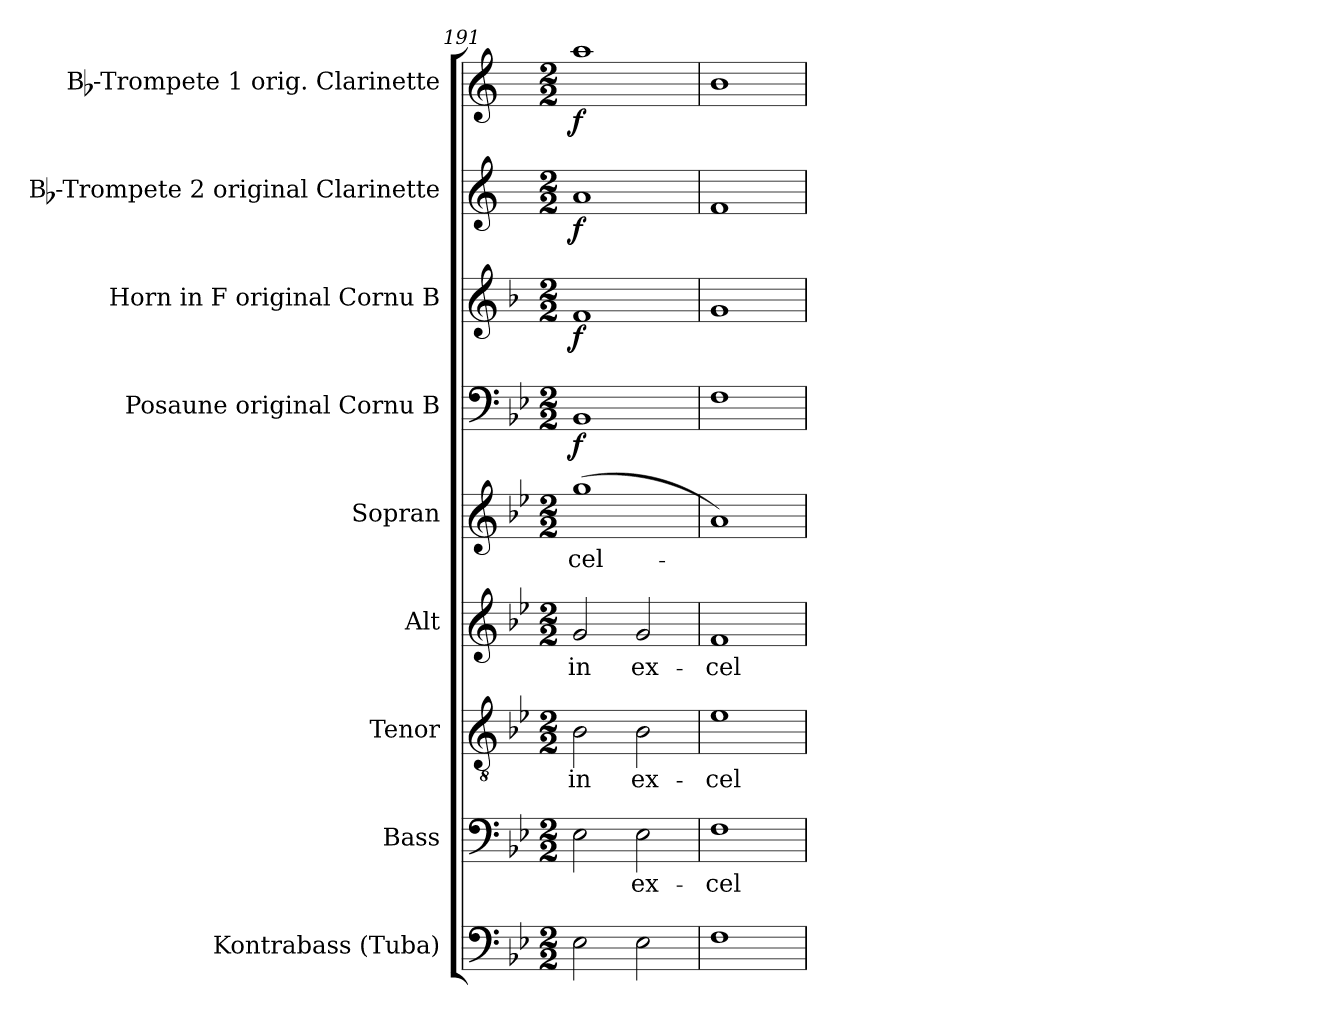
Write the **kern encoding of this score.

**kern	**kern	**text	**kern	**text	**kern	**text	**kern	**text	**kern	**dynam	**kern	**dynam	**kern	**dynam	**kern	**dynam
*part9	*part8	*part8	*part7	*part7	*part6	*part6	*part5	*part5	*part4	*part4	*part3	*part3	*part2	*part2	*part1	*part1
*staff9	*staff8	*staff8	*staff7	*staff7	*staff6	*staff6	*staff5	*staff5	*staff4	*staff4	*staff3	*staff3	*staff2	*staff2	*staff1	*staff1
*I"Kontrabass (Tuba)	*I"Bass	*	*I"Tenor	*	*I"Alt	*	*I"Sopran	*	*I"Posaune original Cornu B	*	*I"Horn in F original Cornu B	*	*I"Bb-Trompete 2 original Clarinette	*	*I"Bb-Trompete 1 orig. Clarinette	*
*I'Kb.	*I'B.	*	*I'T.	*	*I'A.	*	*I'S.	*	*I'Pos.	*	*I'Hrn.	*	*I'Bb Trp. 2	*	*I'Bb Trp. 1	*
*clefF4	*clefF4	*	*clefGv2	*	*clefG2	*	*clefG2	*	*clefF4	*	*clefG2	*	*clefG2	*	*clefG2	*
*ITrd7c12	*	*	*	*	*	*	*	*	*	*	*ITrd4c7	*	*ITrd1c2	*	*ITrd1c2	*
*k[b-e-]	*k[b-e-]	*	*k[b-e-]	*	*k[b-e-]	*	*k[b-e-]	*	*k[b-e-]	*	*k[b-e-]	*	*k[b-e-]	*	*k[b-e-]	*
*B-:	*B-:	*	*B-:	*	*B-:	*	*B-:	*	*B-:	*	*B-:	*	*B-:	*	*B-:	*
*M2/2	*M2/2	*	*M2/2	*	*M2/2	*	*M2/2	*	*M2/2	*	*M2/2	*	*M2/2	*	*M2/2	*
=191	=191	=191	=191	=191	=191	=191	=191	=191	=191	=191	=191	=191	=191	=191	=191	=191
!	!	!	!	!LO:LY:b	!	!LO:LY:b	!	!LO:LY:b	!	!LO:DY:b	!	!LO:DY:b	!	!LO:DY:b	!	!LO:DY:b
2EE-\	2E-\	.	2B-\	in	2g/	in	(>1gg	-cel-	1BB-	f	1B-	f	1g	f	1gg	f
!	!	!LO:LY:b	!	!LO:LY:b	!	!LO:LY:b	!	!	!	!	!	!	!	!	!	!
2EE-\	2E-\	ex-	2B-\	ex-	2g/	ex-	.	.	.	.	.	.	.	.	.	.
=192	=192	=192	=192	=192	=192	=192	=192	=192	=192	=192	=192	=192	=192	=192	=192	=192
!	!	!LO:LY:b	!	!LO:LY:b	!	!LO:LY:b	!	!	!	!	!	!	!	!	!	!
1FF	1F	-cel-	1e-	-cel-	1f	-cel-	1a)	.	1F	.	1c	.	1e-	.	1a	.
=	=	=	=	=	=	=	=	=	=	=	=	=	=	=	=	=
*-	*-	*-	*-	*-	*-	*-	*-	*-	*-	*-	*-	*-	*-	*-	*-	*-
